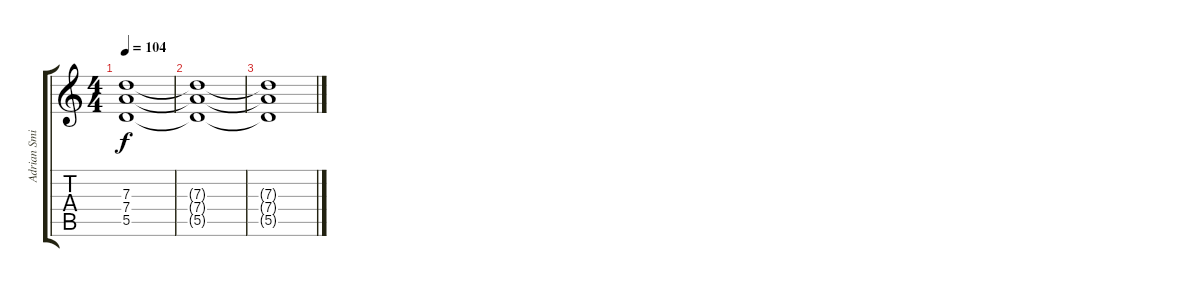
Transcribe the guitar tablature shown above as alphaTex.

\track ("Adrian Smith" "Adrian Smi") {instrument distortionguitar}
\staff {score tabs}
\tuning (E4 B3 G3 D3 A2 E2) {hide}
\ts (4 4)
\tempo 104
\clef g2
\ks c
(7.3{t} 7.4{t} 5.5{t}).1{dy f} |
(7.3{t} 7.4{t} 5.5{t}).1 |
(7.3{t} 7.4{t} 5.5{t}).1
